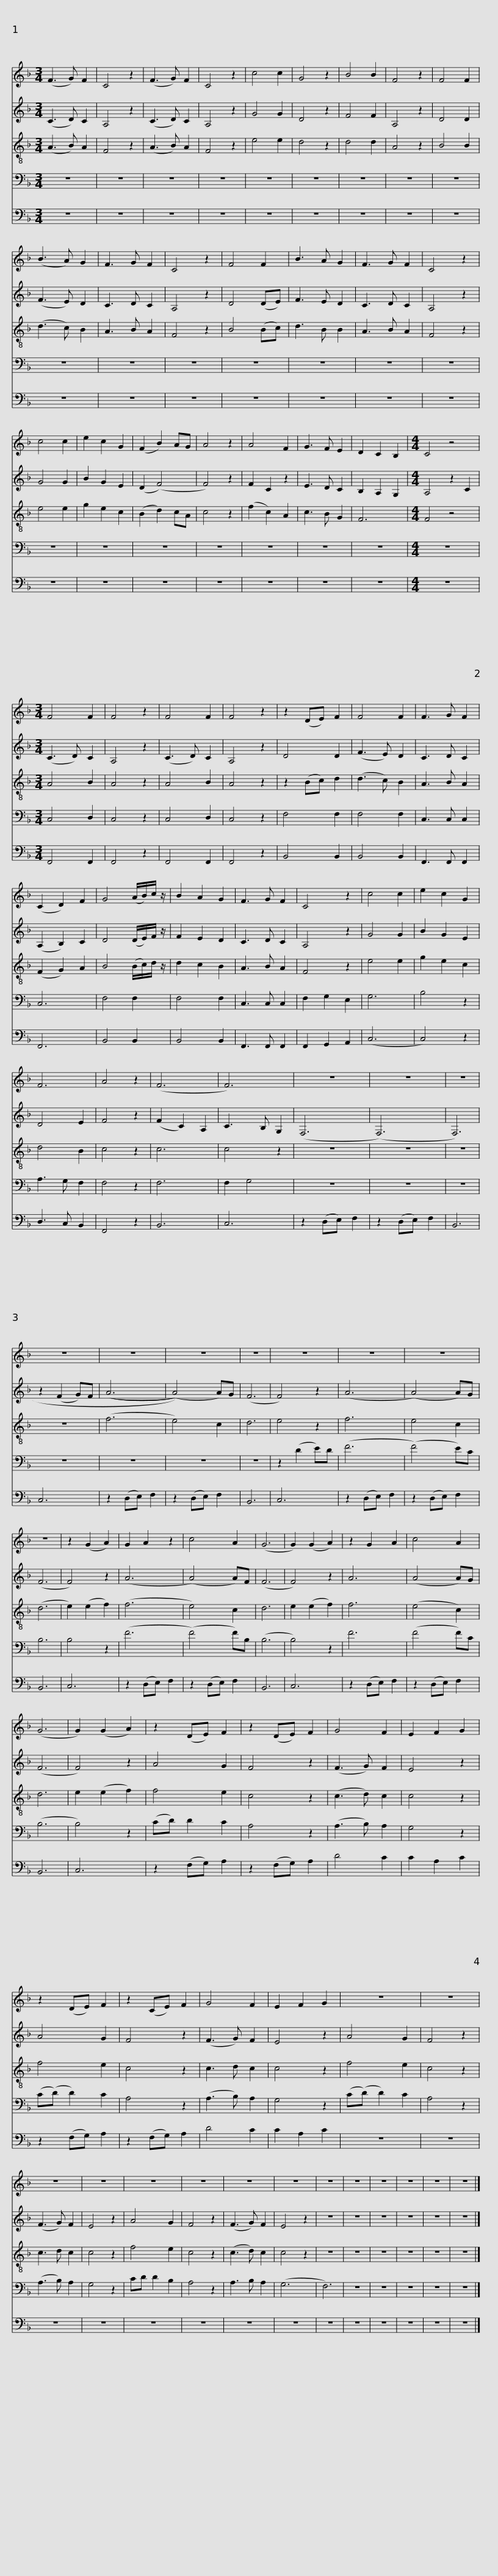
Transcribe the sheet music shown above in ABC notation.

X:1
%%score 1 2 3 4 5
L:1/8
M:3/4
I:linebreak $
K:F
V:1 treble
V:2 treble
V:3 treble-8
V:4 bass
V:5 bass
V:1
 (F3 G) F2 | C4 z2 | (F3 G) F2 | C4 z2 | c4 c2 | %5
 G4 z2 | B4 B2 | F4 z2 | F4 F2 | (B3 A) G2 |$ %10
 F3 G F2 | C4 z2 | F4 F2 | B3 A G2 | F3 G F2 | %15
 C4 z2 | c4 c2 | e2 c2 G2 | (F2 B2) AG | A4 z2 |$ %20
 A4 F2 | G3 F E2 | D2 C2 B,2 |[M:4/4] C4 z4 |[M:3/4] F4 F2 | %25
 F4 z2 | F4 F2 | F4 z2 |$ z2 (DE) F2 | F4 F2 | %30
 F3 G F2 | (C2 D2) F2 | G4 (A/B/)c/ z/ | B2 A2 G2 | F3 G F2 | %35
 C4 z2 |$ c4 c2 | e2 c2 G2 | F6 | A4 z2 | %40
 (F6 | F6) | z6 | z6 | z6 |$ %45
 z6 | z6 | z6 | z6 | z6 | %50
 z6 | z6 | z6 |$ z2 (G2 A2) | G2 A2 z2 | %55
 c4 A2 | (G6 | G2) (G2 A2) | z2 G2 A2 | c4 A2 | %60
 (G6 | G2) (G2 A2) |$ z2 (DE) F2 | z2 (DE) F2 | G4 F2 | %65
 E2 F2 G2 | z2 (DE) F2 | z2 (CE) F2 | G4 F2 |$ E2 F2 G2 | %70
 z6 | z6 | z6 | z6 | z6 | %75
 z6 | z6 | z6 | z6 |$ z6 | %80
 z6 | z6 | z6 | z6 |] %84
V:2
 (C3 D) C2 | A,4 z2 | (C3 D) C2 | A,4 z2 | G4 G2 | %5
 D4 z2 | F4 F2 | A,4 z2 | D4 D2 | (F3 E) D2 |$ %10
 C3 D C2 | A,4 z2 | D4 (DE) | F3 E D2 | C3 D C2 | %15
 A,4 z2 | G4 G2 | B2 G2 E2 | (D2 (F4) | F4) z2 |$ %20
 F2 C2 z2 | E3 D C2 | B,2 A,2 G,2 |[M:4/4] A,4 z2 C2 |[M:3/4] (C3 D) C2 | %25
 A,4 z2 | (C3 D) C2 | A,4 z2 |$ D4 D2 | (F3 E) D2 | %30
 C3 D C2 | (A,2 B,2) C2 | D4 (D/E/)F/ z/ | F2 E2 D2 | C3 D C2 | %35
 A,4 z2 |$ G4 G2 | B2 G2 E2 | D4 E2 | F4 z2 | %40
 (F2 C2) A,2 | C3 B, G,2 | (F,6 | (F,6) | F,6) |$ %45
 z2 (F2 G)F | (((A6 | (A4))) A)G | (F6 | F4) z2 | %50
 (A6 | (A4) A)G | (F6 |$ F4) z2 | (A6 | %55
 (A4) A)F | (F6 | F4) z2 | A6 | (A4 A)G | %60
 (F6 | F4) z2 |$ A4 G2 | F4 z2 | (F3 G) F2 | %65
 E4 z2 | A4 G2 | F4 z2 | (F3 G) F2 |$ E4 z2 | %70
 A4 G2 | F4 z2 | (F3 G) F2 | E4 z2 | A4 G2 | %75
 F4 z2 | (F3 G) F2 | E4 z2 | z6 |$ z6 | %80
 z6 | z6 | z6 | z6 |] %84
V:3
 (A3 B) A2 | F4 z2 | (A3 B) A2 | F4 z2 | e4 e2 | %5
 d4 z2 | d4 d2 | A4 z2 | B4 B2 | (d3 c) B2 |$ %10
 A3 B A2 | F4 z2 | B4 (Bc) | d3 B B2 | A3 B A2 | %15
 F4 z2 | e4 e2 | g2 e2 c2 | (B2 d2) cA | c4 z2 |$ %20
 (f2 c2) A2 | c3 B G2 | F6 |[M:4/4] F4 z4 |[M:3/4] A4 B2 | %25
 A4 z2 | A4 B2 | A4 z2 |$ z2 (Bc) d2 | (d3 c) B2 | %30
 A3 B A2 | (F2 G2) A2 | B4 (B/c/)d/ z/ | d2 c2 B2 | A3 B A2 | %35
 F4 z2 |$ e4 e2 | g2 e2 c2 | d4 B2 | c4 z2 | %40
 c6 | c4 z2 | z6 | z6 | z6 |$ %45
 z6 | (f6 | e4) c2 | d6 | e4 z2 | %50
 f6 | e4 c2 | (d6 |$ e2) (e2 f2) | (f6 | %55
 e4) c2 | d6 | e2 (e2 f2) | f6 | (e4 c2) | %60
 d6 | e2 (e2 f2) |$ f4 e2 | c4 z2 | (c3 d) c2 | %65
 c4 z2 | f4 e2 | c4 z2 | c3 d c2 |$ c4 z2 | %70
 f4 e2 | c4 z2 | c3 d c2 | c4 z2 | f4 e2 | %75
 c4 z2 | (c3 d) c2 | c4 z2 | z6 |$ z6 | %80
 z6 | z6 | z6 | z6 |] %84
V:4
 z6 | z6 | z6 | z6 | z6 | %5
 z6 | z6 | z6 | z6 | z6 |$ %10
 z6 | z6 | z6 | z6 | z6 | %15
 z6 | z6 | z6 | z6 | z6 |$ %20
 z6 | z6 | z6 |[M:4/4] z8 |[M:3/4] C,4 D,2 | %25
 C,4 z2 | C,4 D,2 | C,4 z2 |$ F,4 F,2 | F,4 F,2 | %30
 C,3 C, C,2 | C,6 | F,4 F,2 | F,4 F,2 | C,3 C, C,2 | %35
 F,2 G,2 E,2 |$ G,6 | B,4 z2 | A,3 G, F,2 | F,4 z2 | %40
 F,6 | F,2 G,4 | z6 | z6 | z6 |$ %45
 z6 | z6 | z6 | z6 | z2 (D2 E)D | %50
 (F6 | (F4) E)C | B,6 |$ B,4 z2 | (F6 | %55
 (F4) F)B, | (B,6 | B,4) z2 | F6 | (F4 F)C | %60
 (B,6 | B,4) z2 |$ (CD) D2 C2 | A,4 z2 | (A,3 B,) A,2 | %65
 G,4 z2 | (C(D) D2) C2 | A,4 z2 | (A,3 B,) A,2 |$ G,4 z2 | %70
 (C(D) D2) C2 | A,4 z2 | (A,3 B,) A,2 | G,4 z2 | CD D2 B,2 | %75
 A,4 z2 | A,3 B, A,2 | (G,6 | F,6) |$ z6 | %80
 z6 | z6 | z6 | z6 |] %84
V:5
 z6 | z6 | z6 | z6 | z6 | %5
 z6 | z6 | z6 | z6 | z6 |$ %10
 z6 | z6 | z6 | z6 | z6 | %15
 z6 | z6 | z6 | z6 | z6 |$ %20
 z6 | z6 | z6 |[M:4/4] z8 |[M:3/4] F,,4 F,,2 | %25
 F,,4 z2 | F,,4 F,,2 | F,,4 z2 |$ B,,4 B,,2 | B,,4 B,,2 | %30
 F,,3 F,, F,,2 | F,,6 | B,,4 B,,2 | B,,4 B,,2 | F,,3 F,, F,,2 | %35
 F,,2 G,,2 A,,2 |$ (C,6 | C,4) z2 | D,3 C, B,,2 | F,,4 z2 | %40
 B,,6 | C,6 | z2 (D,E,) F,2 | z2 (D,E,) F,2 | B,,6 |$ %45
 C,6 | z2 (D,E,) F,2 | z2 (D,E,) F,2 | B,,6 | C,6 | %50
 z2 (D,E,) F,2 | z2 (D,E,) F,2 | B,,6 |$ C,6 | z2 (D,E,) F,2 | %55
 z2 (D,E,) F,2 | B,,6 | C,6 | z2 (D,E,) F,2 | z2 (D,E,) F,2 | %60
 B,,6 | C,6 |$ z2 (F,G,) A,2 | z2 (F,G,) A,2 | D4 C2 | %65
 C2 A,2 C2 | z2 (F,G,) A,2 | z2 (F,G,) A,2 | D4 C2 |$ C2 A,2 C2 | %70
 z6 | z6 | z6 | z6 | z6 | %75
 z6 | z6 | z6 | z6 |$ z6 | %80
 z6 | z6 | z6 | z6 |] %84
